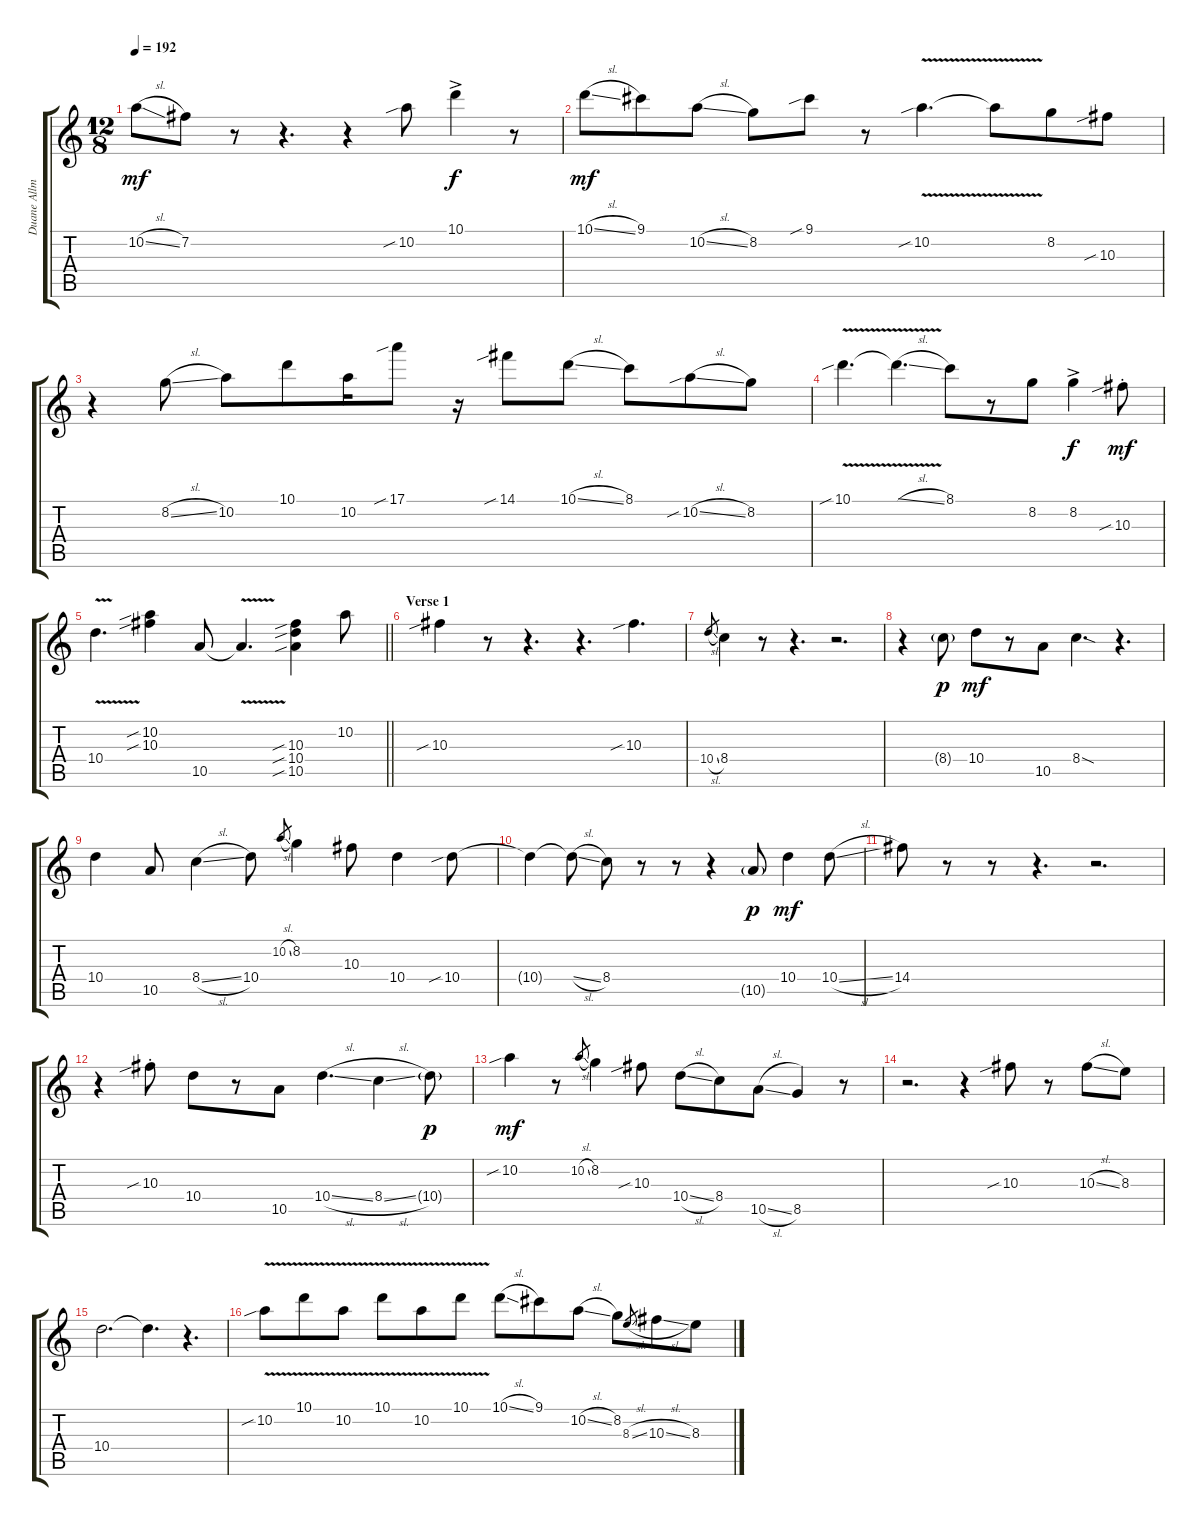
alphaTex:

\track ("Duane Allman - Open Slide Guitar" "Duane Allm") {instrument overdrivenguitar}
\staff {score tabs}
\tuning (E4 B3 Ab3 E3 B2 E2) {hide}
\ts (12 8)
\tempo 192
\clef g2
\ks c
10.2{sl}.8{dy mf} 7.2.8 r.8 r.4{d} r.4 10.2{sib}.8 10.1{ac}.4{dy f} r.8 |
10.1{sl}.8{dy mf} 9.1.8 10.2{sl}.8 8.2.8 9.1{sib}.8 r.8 10.2{v sib}.4{d} 10.2{v t}.8 8.2.8 10.3{sib}.8 |
r.4 8.2{sl}.8 10.2.8 10.1.8 10.2.16 17.1{sib}.8 r.16 14.1{sib}.8 10.1{sl}.8 8.1.8 10.2{sib sl}.8 8.2.8 |
10.1{v sib}.4{d} 10.1{v sl t}.4{d} 8.1.8 r.8 8.2.8 8.2{ac}.4{dy f} 10.3{sib st}.8{dy mf} |
\barLineRight lightlight
10.4{v}.4{d} (10.2{sib} 10.3{sib}).4 10.5.8 10.5{v t}.4{d} (10.3{sib} 10.4{sib} 10.5{sib}).4 10.2.8 |
\section ("" "Verse 1")
10.3{sib}.4{volume 6} r.8 r.4{d} r.4{d} 10.3{sib}.4{d} |
10.4{sl}.8{gr} 8.4.4 r.8 r.4{d} r.2{d} |
r.4 8.4{g}.8{dy p} 10.4.8{dy mf} r.8 10.5.8 8.4{sod}.4{d} r.4{d} |
10.4.4 10.5.8 8.4{sl}.4 10.4.8 10.2{sl}.8{gr} 8.2.4 10.3.8 10.4.4 10.4{sib}.8 |
10.4{t}.4 10.4{sl t}.8 8.4.8 r.8 r.8 r.4 10.5{g}.8{dy p} 10.4.4{dy mf} 10.4{sl}.8 |
14.4.8 r.8 r.8 r.4{d} r.2{d} |
r.4 10.3{sib st}.8 10.4.8 r.8 10.5.8 10.4{sl}.4{d} 8.4{sl}.4 10.4{g}.8{dy p} |
10.2{sib}.4{dy mf} r.8 10.2{sl}.8{gr} 8.2.4 10.3{sib}.8 10.4{sl}.8 8.4.8 10.5{sl}.8 8.5.4 r.8 |
r.2{d} r.4 10.3{sib}.8 r.8 10.3{sl}.8 8.3.8 |
10.4.2{d} 10.4{t}.4{d} r.4{d} |
10.2{v sib}.8 10.1{v}.8 10.2{v}.8 10.1{v}.8 10.2{v}.8 10.1{v}.8 10.1{sl}.8 9.1.8 10.2{sl}.8 8.2.8 8.3{sl}.8{gr} 10.3{sl}.8 8.3.8
